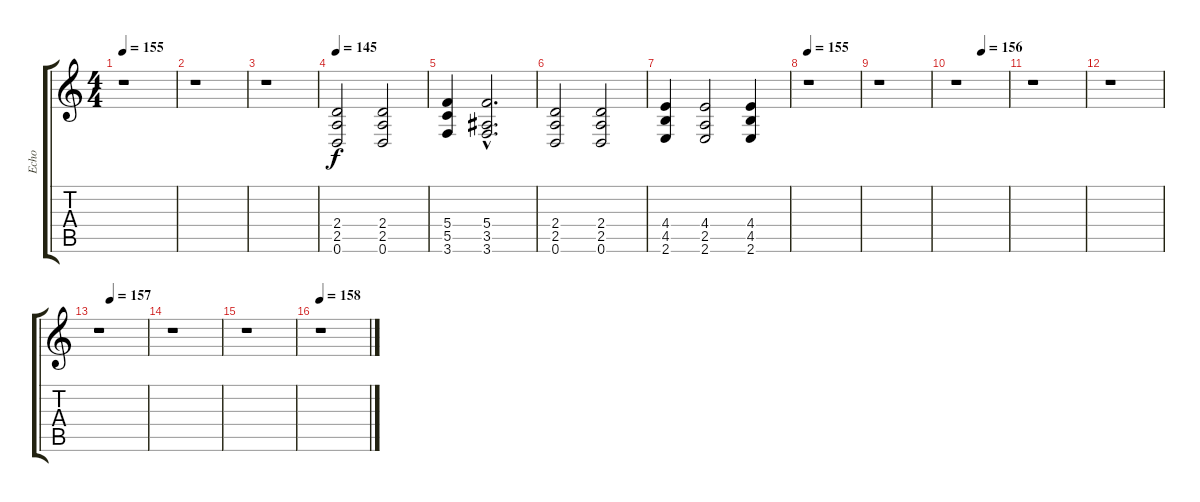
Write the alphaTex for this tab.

\track ("Echo" "Echo") {instrument distortionguitar}
\staff {score tabs}
\tuning (D4 A3 F3 C3 G2 D2) {hide}
\ts (4 4)
\tempo 155
\clef g2
\ks c
r.1{dy f} |
r.1 |
r.1 |
\tempo 145
(2.4 2.5 0.6).2 (2.4 2.5 0.6).2 |
(5.4 5.5 3.6).4 (5.4{hac} 3.5{hac} 3.6{hac}).2{d} |
(2.4 2.5 0.6).2 (2.4 2.5 0.6).2 |
(4.4 4.5 2.6).4 (4.4 2.5 2.6).2 (4.4 4.5 2.6).4 |
\tempo 155
r.1 |
r.1 |
\tempo (156 0.5)
r.1 |
r.1 |
r.1 |
\tempo (157 0.25)
r.1 |
r.1 |
r.1 |
\tempo 158
r.1
